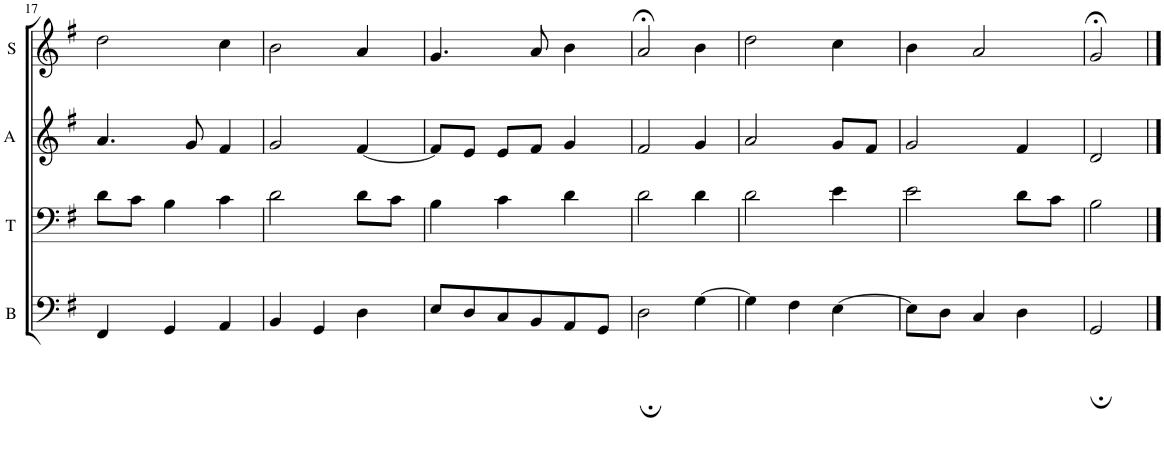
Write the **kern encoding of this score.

**kern	**kern	**kern	**kern
*part4	*part3	*part2	*part1
*staff4	*staff3	*staff2	*staff1
*I"Bass	*I"Tenor	*I"Alto	*I"Soprano
*I'B	*I'T	*I'A	*I'S
!!LO:PB:g=z
*clefF4	*clefF4	*clefG2	*clefG2
*k[f#]	*k[f#]	*k[f#]	*k[f#]
*M3/4	*M3/4	*M3/4	*M3/4
=17	=17	=17	=17
4FF#/	8d\L	4.a/	2dd\
.	8c\J	.	.
4GG/	4B\	.	.
.	.	8g/	.
4AA/	4c\	4f#/	4cc\
=18	=18	=18	=18
4BB/	2d\	2g/	2b\
4GG/	.	.	.
4D\	8d\L	[4f#/	4a/
.	8c\J	.	.
=19	=19	=19	=19
8E/L	4B\	8f#/L]	4.g/
8D/	.	8e/J	.
8C/	4c\	8e/L	.
8BB/	.	8f#/J	8a/
8AA/	4d\	4g/	4b\
8GG/J	.	.	.
=20	=20	=20	=20
2D;\	2d\	2f#/	2a;</
[4G\	4d\	4g/	4b\
=21	=21	=21	=21
4G\]	2d\	2a/	2dd\
4F#\	.	.	.
[4E\	4e\	8g/L	4cc\
.	.	8f#/J	.
=22	=22	=22	=22
8E\L]	2e\	2g/	4b\
8D\J	.	.	.
4C/	.	.	2a/
4D\	8d\L	4f#/	.
.	8c\J	.	.
=23	=23	=23	=23
2GG;/	2B\	2d/	2g;</
==	==	==	==
*-	*-	*-	*-
